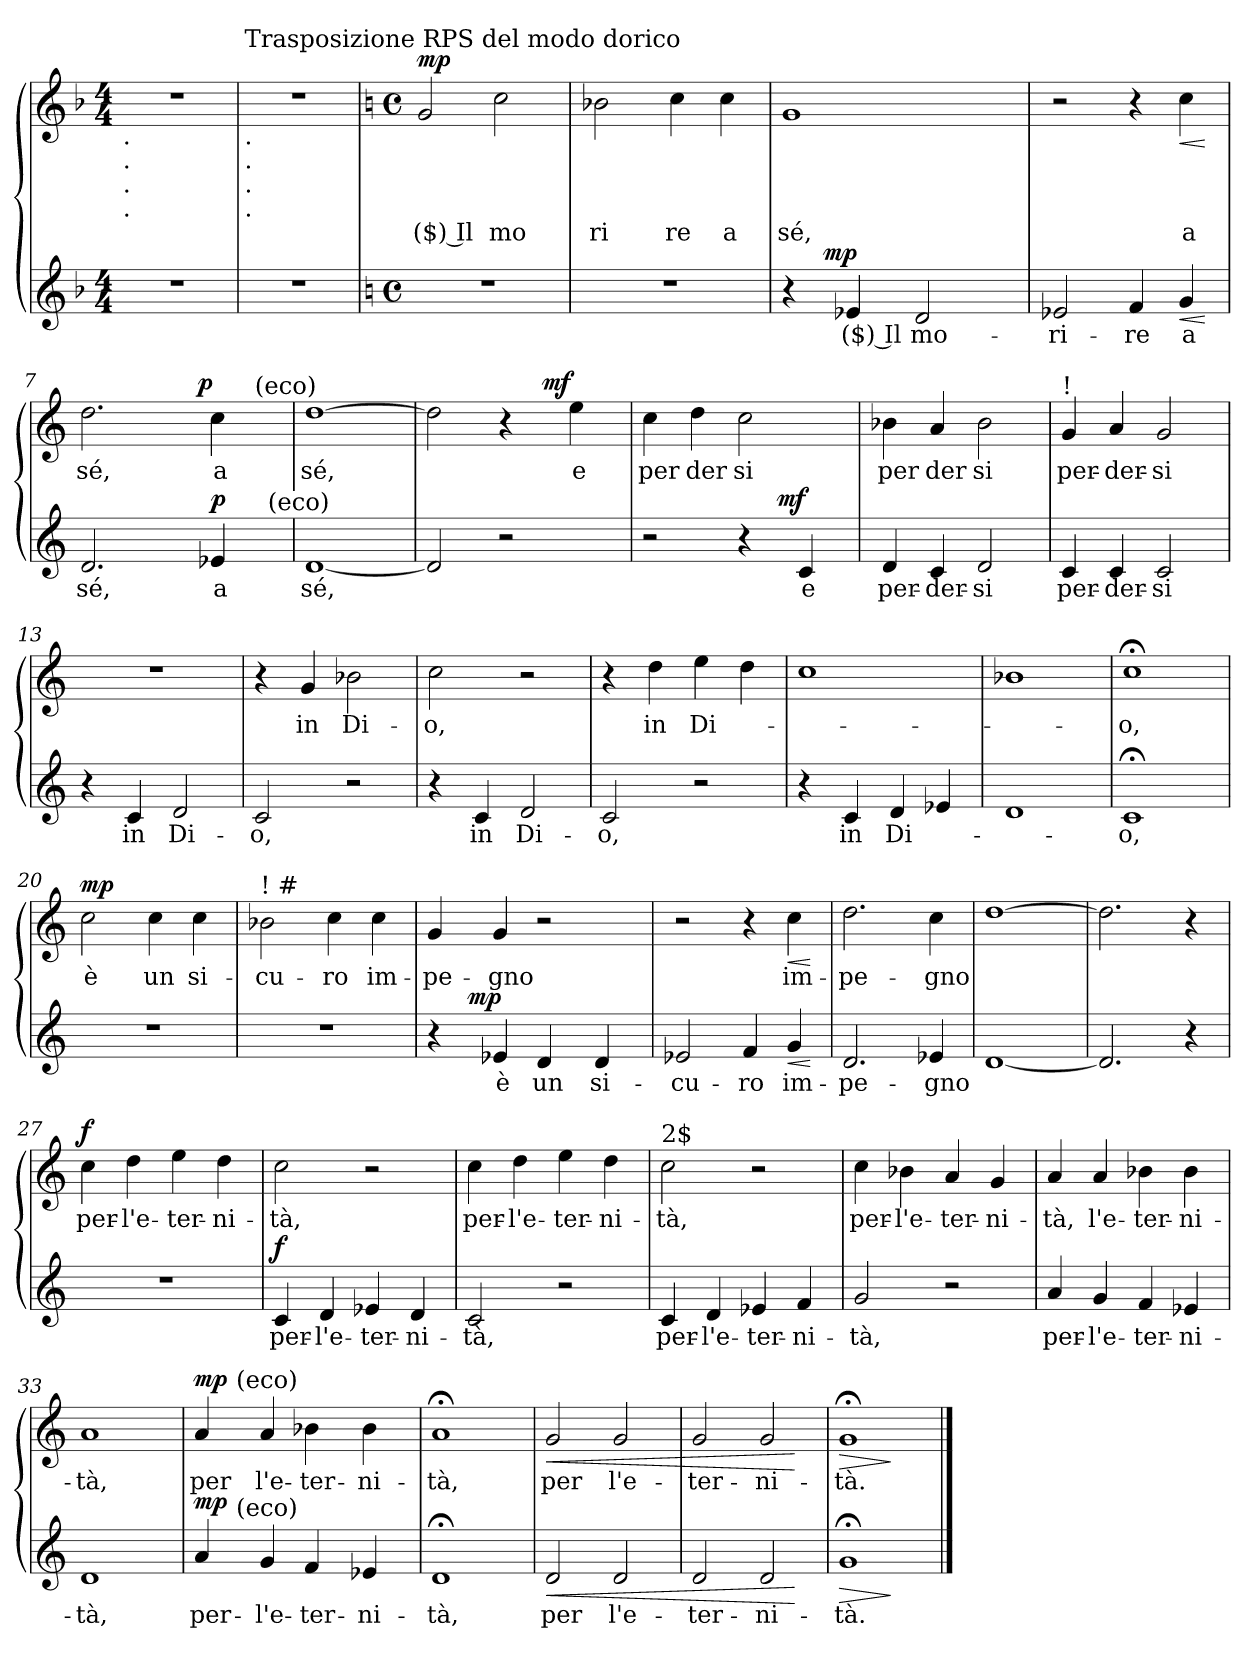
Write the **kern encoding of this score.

**kern	**text	**dynam	**kern	**text	**dynam
*part2	*part2	*part2	*part1	*part1	*part1
*staff2	*staff2	*staff2	*staff1	*staff1	*staff1
*clefG2	*	*	*clefG2	*	*
*k[b-]	*	*	*k[b-]	*	*
*F:	*	*	*F:	*	*
*M4/4	*	*	*M4/4	*	*
=1	=1	=1	=1	=1	=1
!	!	!	!LO:TX:b:t=.	!	!
!	!	!	!LO:TX:b:t=.	!	!
!	!	!	!LO:TX:b:t=.	!	!
!	!	!	!LO:TX:b:t=.	!	!
1r	.	.	1r	.	.
!!LO:LB:g=z
=2	=2	=2	=2	=2	=2
!	!	!	!LO:TX:a:t=Trasposizione RPS del modo dorico	!	!
!	!	!	!LO:TX:b:t=.	!	!
!	!	!	!LO:TX:b:t=.	!	!
!	!	!	!LO:TX:b:t=.	!	!
!	!	!	!LO:TX:b:t=.	!	!
1r	.	.	1r	.	.
!!LO:LB:g=z
=3	=3	=3	=3	=3	=3
*k[]	*	*	*k[]	*	*
*C:	*	*	*C:	*	*
*M4/4	*	*	*M4/4	*	*
*met(c)	*	*	*met(c)	*	*
!	!	!	!	!LO:LY:b:rj	!LO:DY:a
1r	.	.	2g/	($) Il	mp
!	!	!	!	!LO:LY:b	!
.	.	.	2cc\	mo	.
=4	=4	=4	=4	=4	=4
!	!	!	!	!LO:LY:b	!
1r	.	.	2b-X\	ri	.
!	!	!	!	!LO:LY:b	!
.	.	.	4cc\	re	.
!	!	!	!	!LO:LY:b	!
.	.	.	4cc\	a	.
=5	=5	=5	=5	=5	=5
!	!	!	!	!LO:LY:b	!
*^	*	*	*	*	*
4r	8.ryy	.	.	1g	sé,	.
!	!	!	!LO:DY:a	!	!	!
.	2ryy	.	mp	.	.	.
!	!	!LO:LY:b:rj	!	!	!	!
4e-X/	.	($) Il	.	.	.	.
!	!	!LO:LY:b	!	!	!	!
2d/	.	mo-	.	.	.	.
.	4ryy	.	.	.	.	.
.	16ryy	.	.	.	.	.
=6	=6	=6	=6	=6	=6	=6
!	!	!LO:LY:b	!	!	!	!
*v	*v	*	*	*	*	*
2e-X/	-ri-	.	2r	.	.
!	!LO:LY:b	!	!	!	!
4f/	-re	.	4r	.	.
!	!LO:LY:b	!LO:HP:b	!	!LO:LY:b	!LO:HP:b
4g/	a	<	4cc\	a	<
.	.	[	.	.	[
=7	=7	=7	=7	=7	=7
!	!LO:LY:b	!	!	!LO:LY:b	!
*^	*	*	*^	*	*
*	*	*	*	*	*^	*	*
2.d/	2...ryy	sé,	.	2.dd\	2ryy	2ryy	sé,	.
.	.	.	.	.	8..ryy	4ryy	.	.
!	!	!	!	!	!	!	!	!LO:DY:a
.	.	.	.	.	4ryy	.	.	p
!	!	!LO:LY:b	!LO:DY:a	!	!	!	!LO:LY:b	!
4e-X/	.	a	p	4cc\	.	8ryy	a	.
.	.	.	.	.	.	32ryy	.	.
!	!	!	!	!	!	!LO:TX:a:t=(eco)	!	!
.	.	.	.	.	.	16.ryy	.	.
!	!LO:TX:a:t=(eco)	!	!	!	!	!	!	!
.	16ryy	.	.	.	.	.	.	.
.	.	.	.	.	32ryy	.	.	.
=8	=8	=8	=8	=8	=8	=8	=8	=8
!	!	!LO:LY:b	!	!	!	!	!LO:LY:b	!
*v	*v	*	*	*	*	*	*	*
*	*	*	*v	*v	*v	*	*
[<1d	sé,	.	[>1dd	sé,	.
=9	=9	=9	=9	=9	=9
*	*	*	*^	*	*
2d/]	.	.	2dd\]	2ryy	.	.
2r	.	.	4r	8ryy	.	.
.	.	.	.	32ryy	.	.
!	!	!	!	!	!	!LO:DY:a
.	.	.	.	4ryy	.	mf
!	!	!	!	!	!LO:LY:b	!
.	.	.	4ee\	.	e	.
.	.	.	.	16.ryy	.	.
=10	=10	=10	=10	=10	=10	=10
!	!	!	!	!	!LO:LY:b	!
*^	*	*	*v	*v	*	*
2r	2ryy	.	.	4cc\	per	.
!	!	!	!	!	!LO:LY:b	!
.	.	.	.	4dd\	der	.
!	!	!	!	!	!LO:LY:b	!
4r	8.ryy	.	.	2cc\	si	.
!	!	!	!LO:DY:a	!	!	!
.	4ryy	.	mf	.	.	.
!	!	!LO:LY:b	!	!	!	!
4c/	.	e	.	.	.	.
.	16ryy	.	.	.	.	.
=11	=11	=11	=11	=11	=11	=11
!	!	!LO:LY:b	!	!	!LO:LY:b	!
*v	*v	*	*	*	*	*
4d/	per-	.	4b-X\	per	.
!	!LO:LY:b	!	!	!LO:LY:b	!
4c/	-der-	.	4a/	der	.
!	!LO:LY:b	!	!	!LO:LY:b	!
2d/	-si	.	2b-\	si	.
!!LO:LB:g=z
=12	=12	=12	=12	=12	=12
!	!	!	!LO:TX:a:t=!	!	!
!	!LO:LY:b	!	!	!LO:LY:b	!
4c/	per-	.	4g/	per-	.
!	!LO:LY:b	!	!	!LO:LY:b	!
4c/	-der-	.	4a/	-der-	.
!	!LO:LY:b	!	!	!LO:LY:b	!
2c/	-si	.	2g/	-si	.
=13	=13	=13	=13	=13	=13
4r	.	.	1r	.	.
!	!LO:LY:b	!	!	!	!
4c/	in	.	.	.	.
!	!LO:LY:b	!	!	!	!
2d/	Di-	.	.	.	.
=14	=14	=14	=14	=14	=14
!	!LO:LY:b	!	!	!	!
2c/	-o,	.	4r	.	.
!	!	!	!	!LO:LY:b	!
.	.	.	4g/	in	.
!	!	!	!	!LO:LY:b	!
2r	.	.	2b-X\	Di-	.
=15	=15	=15	=15	=15	=15
!	!	!	!	!LO:LY:b	!
4r	.	.	2cc\	-o,	.
!	!LO:LY:b	!	!	!	!
4c/	in	.	.	.	.
!	!LO:LY:b	!	!	!	!
2d/	Di-	.	2r	.	.
=16	=16	=16	=16	=16	=16
!	!LO:LY:b	!	!	!	!
2c/	-o,	.	4r	.	.
!	!	!	!	!LO:LY:b	!
.	.	.	4dd\	in	.
!	!	!	!	!LO:LY:b	!
2r	.	.	4ee\	Di-	.
.	.	.	4dd\	.	.
=17	=17	=17	=17	=17	=17
4r	.	.	1cc	.	.
!	!LO:LY:b	!	!	!	!
4c/	in	.	.	.	.
!	!LO:LY:b	!	!	!	!
4d/	Di-	.	.	.	.
4e-X/	.	.	.	.	.
=18	=18	=18	=18	=18	=18
1d	.	.	1b-X	.	.
=19	=19	=19	=19	=19	=19
!	!LO:LY:b	!	!	!LO:LY:b	!
1c;	-o,	.	1cc;<	-o,	.
=20	=20	=20	=20	=20	=20
!	!	!	!	!LO:LY:b	!LO:DY:a
1r	.	.	2cc\	è	mp
!	!	!	!	!LO:LY:b	!
.	.	.	4cc\	un	.
!	!	!	!	!LO:LY:b	!
.	.	.	4cc\	si-	.
!!LO:LB:g=z
=21	=21	=21	=21	=21	=21
!	!	!	!LO:TX:a:t=! #	!	!
!	!	!	!	!LO:LY:b	!
1r	.	.	2b-X\	-cu-	.
!	!	!	!	!LO:LY:b	!
.	.	.	4cc\	-ro	.
!	!	!	!	!LO:LY:b	!
.	.	.	4cc\	im-	.
=22	=22	=22	=22	=22	=22
!	!	!	!	!LO:LY:b	!
*^	*	*	*	*	*
4r	8ryy	.	.	4g/	-pe-	.
.	32ryy	.	.	.	.	.
!	!	!	!LO:DY:a	!	!	!
.	2ryy	.	mp	.	.	.
!	!	!LO:LY:b	!	!	!LO:LY:b	!
4e-X/	.	è	.	4g/	-gno	.
!	!	!LO:LY:b	!	!	!	!
4d/	.	un	.	2r	.	.
.	4ryy	.	.	.	.	.
!	!	!LO:LY:b	!	!	!	!
4d/	.	si-	.	.	.	.
.	16.ryy	.	.	.	.	.
=23	=23	=23	=23	=23	=23	=23
!	!	!LO:LY:b	!	!	!	!
*v	*v	*	*	*	*	*
2e-X/	-cu-	.	2r	.	.
!	!LO:LY:b	!	!	!	!
4f/	-ro	.	4r	.	.
!	!LO:LY:b	!LO:HP:b	!	!LO:LY:b	!LO:HP:b
4g/	im-	<	4cc\	im-	<
.	.	[	.	.	[
=24	=24	=24	=24	=24	=24
!	!LO:LY:b	!	!	!LO:LY:b	!
2.d/	-pe-	.	2.dd\	-pe-	.
!	!LO:LY:b	!	!	!LO:LY:b	!
4e-X/	-gno	.	4cc\	-gno	.
=25	=25	=25	=25	=25	=25
[<1d	.	.	[>1dd	.	.
=26	=26	=26	=26	=26	=26
2.d/]	.	.	2.dd\]	.	.
4r	.	.	4r	.	.
=27	=27	=27	=27	=27	=27
!	!	!	!	!LO:LY:b	!LO:DY:a
1r	.	.	4cc\	per-	f
!	!	!	!	!LO:LY:b	!
.	.	.	4dd\	-l'e-	.
!	!	!	!	!LO:LY:b	!
.	.	.	4ee\	-ter-	.
!	!	!	!	!LO:LY:b	!
.	.	.	4dd\	-ni-	.
=28	=28	=28	=28	=28	=28
!	!LO:LY:b	!LO:DY:a	!	!LO:LY:b	!
4c/	per-	f	2cc\	-tà,	.
!	!LO:LY:b	!	!	!	!
4d/	-l'e-	.	.	.	.
!	!LO:LY:b	!	!	!	!
4e-X/	-ter-	.	2r	.	.
!	!LO:LY:b	!	!	!	!
4d/	-ni-	.	.	.	.
=29	=29	=29	=29	=29	=29
!	!LO:LY:b	!	!	!LO:LY:b	!
2c/	-tà,	.	4cc\	per-	.
!	!	!	!	!LO:LY:b	!
.	.	.	4dd\	-l'e-	.
!	!	!	!	!LO:LY:b	!
2r	.	.	4ee\	-ter-	.
!	!	!	!	!LO:LY:b	!
.	.	.	4dd\	-ni-	.
!!LO:LB:g=z
=30	=30	=30	=30	=30	=30
!	!	!	!LO:TX:a:t=2$	!	!
!	!LO:LY:b	!	!	!LO:LY:b	!
4c/	per-	.	2cc\	-tà,	.
!	!LO:LY:b	!	!	!	!
4d/	-l'e-	.	.	.	.
!	!LO:LY:b	!	!	!	!
4e-X/	-ter-	.	2r	.	.
!	!LO:LY:b	!	!	!	!
4f/	-ni-	.	.	.	.
=31	=31	=31	=31	=31	=31
!	!LO:LY:b	!	!	!LO:LY:b	!
2g/	-tà,	.	4cc\	per-	.
!	!	!	!	!LO:LY:b	!
.	.	.	4b-X\	-l'e-	.
!	!	!	!	!LO:LY:b	!
2r	.	.	4a/	-ter-	.
!	!	!	!	!LO:LY:b	!
.	.	.	4g/	-ni-	.
=32	=32	=32	=32	=32	=32
!	!LO:LY:b	!	!	!LO:LY:b	!
4a/	per-	.	4a/	-tà,	.
!	!LO:LY:b	!	!	!LO:LY:b	!
4g/	-l'e-	.	4a/	l'e-	.
!	!LO:LY:b	!	!	!LO:LY:b	!
4f/	-ter-	.	4b-X\	-ter-	.
!	!LO:LY:b	!	!	!LO:LY:b	!
4e-X/	-ni-	.	4b-\	-ni-	.
=33	=33	=33	=33	=33	=33
!	!LO:LY:b	!	!	!LO:LY:b	!
1d	-tà,	.	1a	-tà,	.
=34	=34	=34	=34	=34	=34
!	!LO:LY:b	!LO:DY:a	!	!LO:LY:b	!LO:DY:a
*^	*	*	*^	*	*
4a/	8ryy	per-	mp	4a/	8ryy	per	mp
.	32ryy	.	.	.	32ryy	.	.
!	!	!	!	!	!LO:TX:a:t=(eco)	!	!
!	!LO:TX:a:t=(eco)	!	!	!	!	!	!
.	2ryy	.	.	.	2ryy	.	.
!	!	!LO:LY:b	!	!	!	!LO:LY:b	!
4g/	.	-l'e-	.	4a/	.	l'e-	.
!	!	!LO:LY:b	!	!	!	!LO:LY:b	!
4f/	.	-ter-	.	4b-X\	.	-ter-	.
.	4ryy	.	.	.	4ryy	.	.
!	!	!LO:LY:b	!	!	!	!LO:LY:b	!
4e-X/	.	-ni-	.	4b-\	.	-ni-	.
.	16.ryy	.	.	.	16.ryy	.	.
=35	=35	=35	=35	=35	=35	=35	=35
!	!	!LO:LY:b	!	!	!	!LO:LY:b	!
*v	*v	*	*	*	*	*	*
*	*	*	*v	*v	*	*
1d;	-tà,	.	1a;	-tà,	.
=36	=36	=36	=36	=36	=36
!	!LO:LY:b	!LO:HP:b	!	!LO:LY:b	!LO:HP:b
2d/	per	<	2g/	per	<
!	!LO:LY:b	!	!	!LO:LY:b	!
2d/	l'e-	.	2g/	l'e-	.
=37	=37	=37	=37	=37	=37
!	!LO:LY:b	!	!	!LO:LY:b	!
2d/	-ter-	.	2g/	-ter-	.
!	!LO:LY:b	!	!	!LO:LY:b	!
2d/	-ni-	.	2g/	-ni-	.
.	.	[	.	.	[
=38	=38	=38	=38	=38	=38
!	!LO:LY:b	!LO:HP:b	!	!LO:LY:b	!LO:HP:b
1g;	-tà.	>	1g;	-tà.	>
.	.	]	.	.	]
==	==	==	==	==	==
*-	*-	*-	*-	*-	*-
